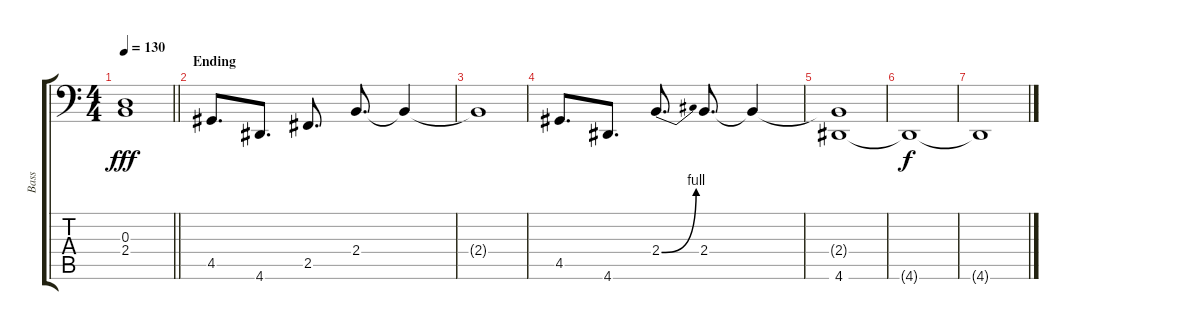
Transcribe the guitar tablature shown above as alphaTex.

\track ("Bass" "Bass") {instrument electricbassfinger}
\staff {score tabs}
\tuning (C3 G2 D2 A1 E1 B0) {hide}
\ts (4 4)
\tempo 130
\clef f4
\barLineRight lightlight
\ks c
(0.3{t} 2.4{t}).1{dy fff} |
\section ("" "Ending")
4.5.8{d} 4.6.8{d} 2.5.8{d} 2.4.8{d} 2.4{t}.4 |
2.4{t}.1 |
4.5.8{d} 4.6.8{d} 2.4{be (bend 0 0 60 4)}.8{d} 2.4.8{d} 2.4{t}.4 |
(2.4{t} 4.6).1 |
4.6{t}.1{dy f} |
4.6{t}.1
